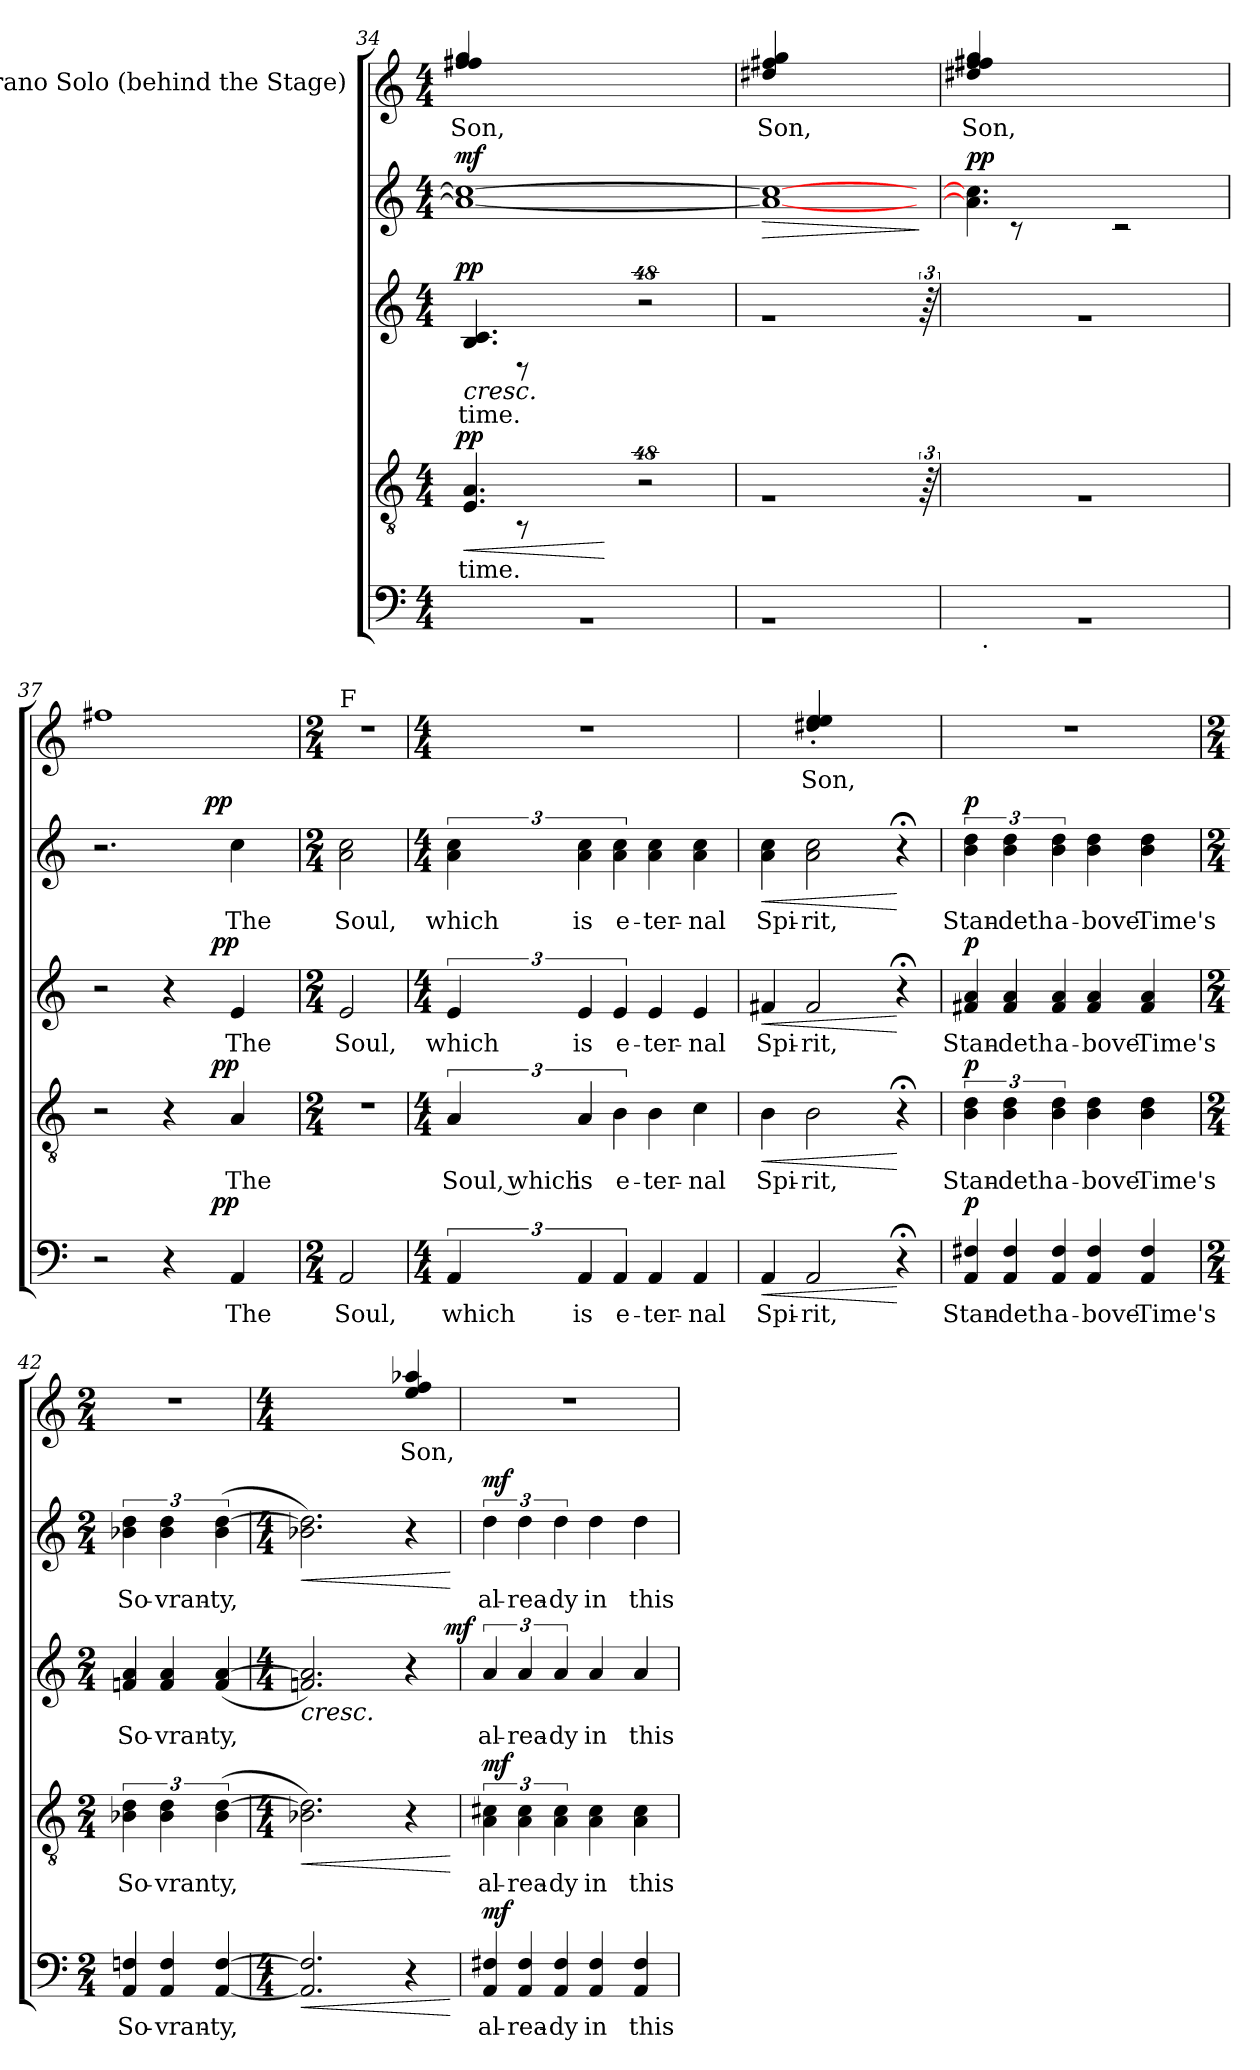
**kern	**text	**dynam	**kern	**text	**dynam	**kern	**text	**dynam	**kern	**text	**dynam	**kern	**text
*part5	*part5	*part5	*part4	*part4	*part4	*part3	*part3	*part3	*part2	*part2	*part2	*part1	*part1
*staff5	*staff5	*staff5	*staff4	*staff4	*staff4	*staff3	*staff3	*staff3	*staff2	*staff2	*staff2	*staff1	*staff1
*	*	*	*	*	*	*	*	*	*	*	*	*I"Soprano Solo (behind the Stage)	*
*clefF4	*	*	*clefGv2	*	*	*clefG2	*	*	*clefG2	*	*	*clefG2	*
*k[]	*	*	*k[]	*	*	*k[]	*	*	*k[]	*	*	*k[]	*
*C:	*	*	*C:	*	*	*C:	*	*	*C:	*	*	*C:	*
*M4/4	*	*	*M4/4	*	*	*M4/4	*	*	*M4/4	*	*	*M4/4	*
=34	=34	=34	=34	=34	=34	=34	=34	=34	=34	=34	=34	=34	=34
*	*	*	*^	*	*	*^	*	*	*	*	*	*	*
*	*	*	*	*^	*	*	*	*^	*	*	*	*	*	*	*
!	!	!	!	!	!	!	!LO:DY:a	!	!	!	!	!LO:DY:a	!	!	!LO:DY:a	!	!LO:LY:b
1rC	.	.	96%5ryy	96ryy	96ryy	.	pp	96%5ryy	96ryy	96ryy	.	pp	1a_ 1cc_	.	mf	4ff#/ 4ff#X/ 4gg/	-Son,
!	!	!	!	!	!	!LO:LY:b	!LO:HP:b	!	!	!	!LO:LY:b	!LO:HP:b	!	!	!	!	!
.	.	.	.	4.E/ 4.A/	8ryy	time.	<	.	4.B/ 4.c/	8ryy	time.	<	.	.	.	.	.
.	.	.	96%5ryy	.	.	.	.	96%5ryy	.	.	.	.	.	.	.	.	.
.	.	.	48%43ryy	.	.	.	.	48ryy	.	.	.	.	.	.	.	.	.
!	!	!	!	!	!	!	!	!	!	!	!	!LO:DY:a	!	!	!	!	!
!	!	!	!	!	!	!	!	!	!	!	!	!LO:DY:n=1:b	!	!	!	!	!
.	.	.	.	.	.	.	.	2..ryy	.	.	.	mf mf	.	.	.	.	.
.	.	.	.	.	8r	.	.	.	.	8r	.	.	.	.	.	.	.
.	.	.	.	.	.	.	.	.	.	.	.	.	.	.	.	2.ryy	.
.	.	.	.	.	4ryy	.	.	.	.	4ryy	.	.	.	.	.	.	.
.	.	.	.	96%59ryy	.	.	[	.	96%59ryy	.	.	[	.	.	.	.	.
.	.	.	.	.	96%47r	.	.	.	.	96%47r	.	.	.	.	.	.	.
=35	=35	=35	=35	=35	=35	=35	=35	=35	=35	=35	=35	=35	=35	=35	=35	=35	=35
!LO:N:vis=1	!	!	!LO:N:vis=1	!	!	!	!	!LO:N:vis=1	!	!	!	!	!	!	!LO:HP:b	!	!LO:LY:b
*	*	*	*v	*v	*v	*	*	*	*	*	*	*	*	*	*	*	*
*	*	*	*	*	*	*v	*v	*v	*	*	*	*	*	*	*
1rC	.	.	1rA	.	.	1ra	.	.	1a_ 1cc_	.	>	4dd#X/ 4ff#X/ 4gg/	-Son,
.	.	.	.	.	.	.	.	.	.	.	.	96%73ryy	.
96ryy	.	.	96r	.	.	96r	.	.	96ryy	.	]	.	.
!!LO:LB:g=z
=36	=36	=36	=36	=36	=36	=36	=36	=36	=36	=36	=36	=36	=36
*	*	*	*	*	*	*	*	*	*^	*	*	*	*
!	!	!	!	!	!	!	!	!	!	!	!	!LO:DY:a	!	!LO:LY:b
*^	*	*	*	*	*	*	*	*	*	*	*	*	*	*
1rC	32ryy	.	.	1rA	.	.	1ra	.	.	4.a\] 4.cc\]	8ryy	.	pp	4dd#X/ 4ff#X/ 4ff#X/ 4gg/	-Son,
!	!LO:TX:b:t=.	!	!	!	!	!	!	!	!	!	!	!	!	!	!
.	2ryy	.	.	.	.	.	.	.	.	.	.	.	.	.	.
.	.	.	.	.	.	.	.	.	.	.	8rc	.	.	.	.
.	.	.	.	.	.	.	.	.	.	.	4ryy	.	.	2.ryy	.
.	.	.	.	.	.	.	.	.	.	2ryy	.	.	.	.	.
.	.	.	.	.	.	.	.	.	.	.	2rc	.	.	.	.
.	4...ryy	.	.	.	.	.	.	.	.	.	.	.	.	.	.
.	.	.	.	.	.	.	.	.	.	8ryy	.	.	.	.	.
=37	=37	=37	=37	=37	=37	=37	=37	=37	=37	=37	=37	=37	=37	=37	=37
*	*	*	*	*^	*	*	*^	*	*	*	*	*	*	*	*
2r	2ryy	.	.	2r	2ryy	.	.	2r	2ryy	.	.	2.r	3%2ryy	.	.	1ff#	.
4r	8.ryy	.	.	4r	8.ryy	.	.	4r	8.ryy	.	.	.	.	.	.	.	.
.	.	.	.	.	.	.	.	.	.	.	.	.	96ryy	.	.	.	.
!	!	!	!	!	!	!	!	!	!	!	!	!	!	!	!LO:DY:a	!	!
.	.	.	.	.	.	.	.	.	.	.	.	.	6ryy	.	pp	.	.
!	!	!	!LO:DY:a	!	!	!	!LO:DY:a	!	!	!	!LO:DY:a	!	!	!	!	!	!
.	4ryy	.	pp	.	4ryy	.	pp	.	4ryy	.	pp	.	.	.	.	.	.
!	!	!LO:LY:b	!	!	!	!LO:LY:b	!	!	!	!LO:LY:b	!	!	!	!LO:LY:b	!	!	!
4AA/	.	The	.	4A/	.	The	.	4e/	.	The	.	4cc\	.	The	.	.	.
.	.	.	.	.	.	.	.	.	.	.	.	.	12...ryy	.	.	.	.
.	16ryy	.	.	.	16ryy	.	.	.	16ryy	.	.	.	.	.	.	.	.
*v	*v	*	*	*	*	*	*	*v	*v	*	*	*v	*v	*	*	*	*
*	*	*	*v	*v	*	*	*	*	*	*	*	*	*	*
=38	=38	=38	=38	=38	=38	=38	=38	=38	=38	=38	=38	=38	=38
*M2/4	*	*	*M2/4	*	*	*M2/4	*	*	*M2/4	*	*	*M2/4	*
*^	*	*	*^	*	*	*^	*	*	*^	*	*	*	*
!	!	!	!	!	!	!	!	!	!	!	!	!	!	!	!	!LO:TX:a:t=F	!
!	!	!LO:LY:b	!	!	!	!	!	!	!	!LO:LY:b	!	!	!	!LO:LY:b	!	!LO:N:vis=1	!
*v	*v	*	*	*	*	*	*	*v	*v	*	*	*v	*v	*	*	*	*
*	*	*	*v	*v	*	*	*	*	*	*	*	*	*	*
2AA/	Soul,	.	2r	.	.	2e/	Soul,	.	2a\ 2cc\	Soul,	.	2r	.
=39	=39	=39	=39	=39	=39	=39	=39	=39	=39	=39	=39	=39	=39
*M4/4	*	*	*M4/4	*	*	*M4/4	*	*	*M4/4	*	*	*M4/4	*
!	!LO:LY:b	!	!	!LO:LY:b:rj	!	!	!LO:LY:b	!	!	!LO:LY:b	!	!	!
6AA/	which	.	6A/	Soul, which	.	6e/	which	.	6a\ 6cc\	which	.	1r	.
!	!LO:LY:b	!	!	!LO:LY:b	!	!	!LO:LY:b	!	!	!LO:LY:b	!	!	!
6AA/	is	.	6A/	is	.	6e/	is	.	6a\ 6cc\	is	.	.	.
!	!LO:LY:b	!	!	!LO:LY:b	!	!	!LO:LY:b	!	!	!LO:LY:b	!	!	!
6AA/	e-	.	6B\	e-	.	6e/	e-	.	6a\ 6cc\	e-	.	.	.
!	!LO:LY:b	!	!	!LO:LY:b	!	!	!LO:LY:b	!	!	!LO:LY:b	!	!	!
4AA/	-ter-	.	4B\	-ter-	.	4e/	-ter-	.	4a\ 4cc\	-ter-	.	.	.
!	!LO:LY:b	!	!	!LO:LY:b	!	!	!LO:LY:b	!	!	!LO:LY:b	!	!	!
4AA/	-nal	.	4c\	-nal	.	4e/	-nal	.	4a\ 4cc\	-nal	.	.	.
=40	=40	=40	=40	=40	=40	=40	=40	=40	=40	=40	=40	=40	=40
!	!LO:LY:b	!LO:HP:b	!	!LO:LY:b	!LO:HP:b	!	!LO:LY:b	!LO:HP:b	!	!LO:LY:b	!LO:HP:b	!	!
4AA/	Spi-	<	4B\	Spi-	<	4f#X/	Spi-	<	4a\ 4cc\	Spi-	<	4ryy	.
!	!LO:LY:b	!	!	!LO:LY:b	!	!	!LO:LY:b	!	!	!LO:LY:b	!	!	!LO:LY:b
2AA/	-rit,	.	2B\	-rit,	.	2f#/	-rit,	.	2a\ 2cc\	-rit,	.	4dd#X/'> 4ee/'> 4ee/'>	-Son,
.	.	.	.	.	.	.	.	.	.	.	.	2ryy	.
4r;<	.	[	4r;<	.	[	4r;<	.	[	4r;<	.	[	.	.
=41	=41	=41	=41	=41	=41	=41	=41	=41	=41	=41	=41	=41	=41
*Xtuplet	*	*	*	*	*	*	*	*	*	*	*	*	*
!	!LO:LY:b	!	!	!LO:LY:b	!	!	!	!	!	!	!	!	!
*	*	*	*	*	*	*Xtuplet	*	*	*	*	*	*	*
!	!	!LO:DY:a	!	!	!LO:DY:a	!	!LO:LY:b	!LO:DY:a	!	!LO:LY:b	!LO:DY:a	!	!
6AA/ 6F#X/	Stan-	p	6B\ 6d\	Stan-	p	6f#X/ 6a/	Stan-	p	6b\ 6dd\	Stan-	p	1r	.
!	!LO:LY:b	!	!	!LO:LY:b	!	!	!LO:LY:b	!	!	!LO:LY:b	!	!	!
6AA/ 6F#/	-deth	.	6B\ 6d\	-deth	.	6f#/ 6a/	-deth	.	6b\ 6dd\	-deth	.	.	.
!	!LO:LY:b	!	!	!LO:LY:b	!	!	!LO:LY:b	!	!	!LO:LY:b	!	!	!
6AA/ 6F#/	a-	.	6B\ 6d\	a-	.	6f#/ 6a/	a-	.	6b\ 6dd\	a-	.	.	.
!	!LO:LY:b	!	!	!LO:LY:b	!	!	!LO:LY:b	!	!	!LO:LY:b	!	!	!
4AA/ 4F#/	-bove	.	4B\ 4d\	-bove	.	4f#/ 4a/	-bove	.	4b\ 4dd\	-bove	.	.	.
!	!LO:LY:b	!	!	!LO:LY:b	!	!	!LO:LY:b	!	!	!LO:LY:b	!	!	!
4AA/ 4F#/	Time's	.	4B\ 4d\	Time's	.	4f#/ 4a/	Time's	.	4b\ 4dd\	Time's	.	.	.
!!LO:PB:g=z
=42	=42	=42	=42	=42	=42	=42	=42	=42	=42	=42	=42	=42	=42
*M2/4	*	*	*M2/4	*	*	*M2/4	*	*	*M2/4	*	*	*M2/4	*
!	!LO:LY:b	!	!	!LO:LY:b	!	!	!LO:LY:b	!	!	!LO:LY:b	!	!LO:N:vis=1	!
6AA/ 6Fn/	So-	.	6B-X\ 6d\	So-	.	6fn/ 6a/	So-	.	6b-X\ 6dd\	So-	.	2r	.
!	!LO:LY:b	!	!	!LO:LY:b	!	!	!LO:LY:b	!	!	!LO:LY:b	!	!	!
6AA/ 6F/	-vran-	.	6B-\ 6d\	-vran	.	6f/ 6a/	-vran-	.	6b-\ 6dd\	-vran-	.	.	.
!	!LO:LY:b	!	!	!LO:LY:b	!	!	!LO:LY:b	!	!	!LO:LY:b	!	!	!
[<6AA/ [>6F/	-ty,	.	(6B-\ [>6d\	ty,	.	(<6f/ [>6a/	-ty,	.	(6b-\ [>6dd\	-ty,	.	.	.
=43	=43	=43	=43	=43	=43	=43	=43	=43	=43	=43	=43	=43	=43
*M4/4	*	*	*M4/4	*	*	*M4/4	*	*	*M4/4	*	*	*M4/4	*
!	!	!LO:HP:b	!	!	!LO:HP:b	!	!	!LO:HP:b	!	!	!LO:HP:b	!	!
*	*	*	*	*	*	*^	*	*	*	*	*	*	*
2.AA/] 2.F/]	.	<	2.B-X\ 2.d\])	.	<	2.fn/ 2.a/])	3%2ryy	.	<	2.b-X\ 2.dd\])	.	<	2.ryy	.
.	.	.	.	.	.	.	6..ryy	.	.	.	.	.	.	.
!	!	!	!	!	!	!	!	!	!	!	!	!	!	!LO:LY:b
4r	.	.	4r	.	.	4r	.	.	.	4r	.	.	4ee/ 4ff/ 4aa-X/	-Son,
!	!	!	!	!	!	!	!	!	!LO:DY:a	!	!	!	!	!
.	.	.	.	.	.	.	24ryy	.	mf	.	.	.	.	.
.	.	[	.	.	[	.	.	.	[	.	.	[	.	.
=44	=44	=44	=44	=44	=44	=44	=44	=44	=44	=44	=44	=44	=44	=44
!	!LO:LY:b	!	!	!LO:LY:b	!	!	!	!	!	!	!	!	!	!
*	*	*	*	*	*	*v	*v	*	*	*	*	*	*	*
*	*	*	*	*	*	*tuplet	*	*	*	*	*	*	*
*	*	*	*	*	*	*^	*	*	*	*	*	*	*
!	!	!LO:DY:a	!	!	!LO:DY:a	!	!	!LO:LY:b	!	!	!LO:LY:b	!LO:DY:a	!	!
*	*	*	*	*	*	*v	*v	*	*	*	*	*	*	*
6AA/ 6F#X/	al-	mf	6A\ 6c#X\	al-	mf	6a/	al-	.	6dd\	al-	mf	1r	.
!	!LO:LY:b	!	!	!LO:LY:b	!	!	!LO:LY:b	!	!	!LO:LY:b	!	!	!
6AA/ 6F#/	-rea-	.	6A\ 6c#\	-rea-	.	6a/	-rea-	.	6dd\	-rea-	.	.	.
!	!LO:LY:b	!	!	!LO:LY:b	!	!	!LO:LY:b	!	!	!LO:LY:b	!	!	!
6AA/ 6F#/	-dy	.	6A\ 6c#\	-dy	.	6a/	-dy	.	6dd\	-dy	.	.	.
!	!LO:LY:b	!	!	!LO:LY:b	!	!	!LO:LY:b	!	!	!LO:LY:b	!	!	!
4AA/ 4F#/	in	.	4A\ 4c#\	in	.	4a/	in	.	4dd\	in	.	.	.
!	!LO:LY:b	!	!	!LO:LY:b	!	!	!LO:LY:b	!	!	!LO:LY:b	!	!	!
4AA/ 4F#/	this	.	4A\ 4c#\	this	.	4a/	this	.	4dd\	this	.	.	.
=	=	=	=	=	=	=	=	=	=	=	=	=	=
*-	*-	*-	*-	*-	*-	*-	*-	*-	*-	*-	*-	*-	*-
